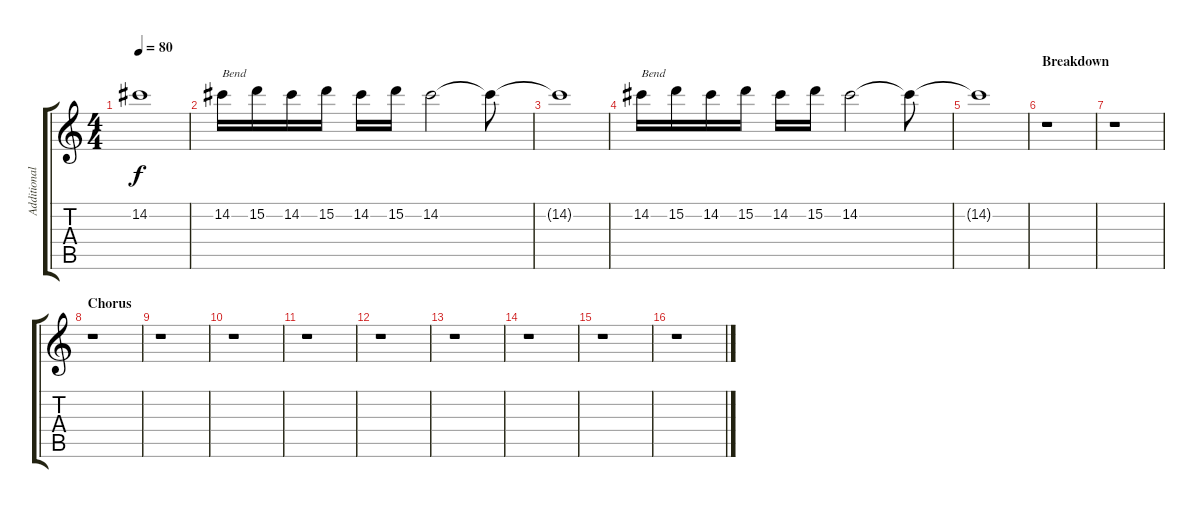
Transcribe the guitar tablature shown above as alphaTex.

\track ("Additional guitar" "Additional") {instrument overdrivenguitar}
\staff {score tabs}
\tuning (E4 B3 G3 D3 A2 E2) {hide}
\ts (4 4)
\tempo 80
\clef g2
\ks c
14.2{t}.1{dy f} |
14.2.16{txt "Bend"} 15.2.16 14.2.16 15.2.16 14.2.16 15.2.16 14.2.2 14.2{t}.8 |
14.2{t}.1 |
14.2.16{txt "Bend"} 15.2.16 14.2.16 15.2.16 14.2.16 15.2.16 14.2.2 14.2{t}.8 |
14.2{t}.1 |
\section ("" "Breakdown")
r.1 |
r.1 |
\section ("" "Chorus")
r.1 |
r.1 |
r.1 |
r.1 |
r.1 |
r.1 |
r.1 |
r.1 |
r.1
